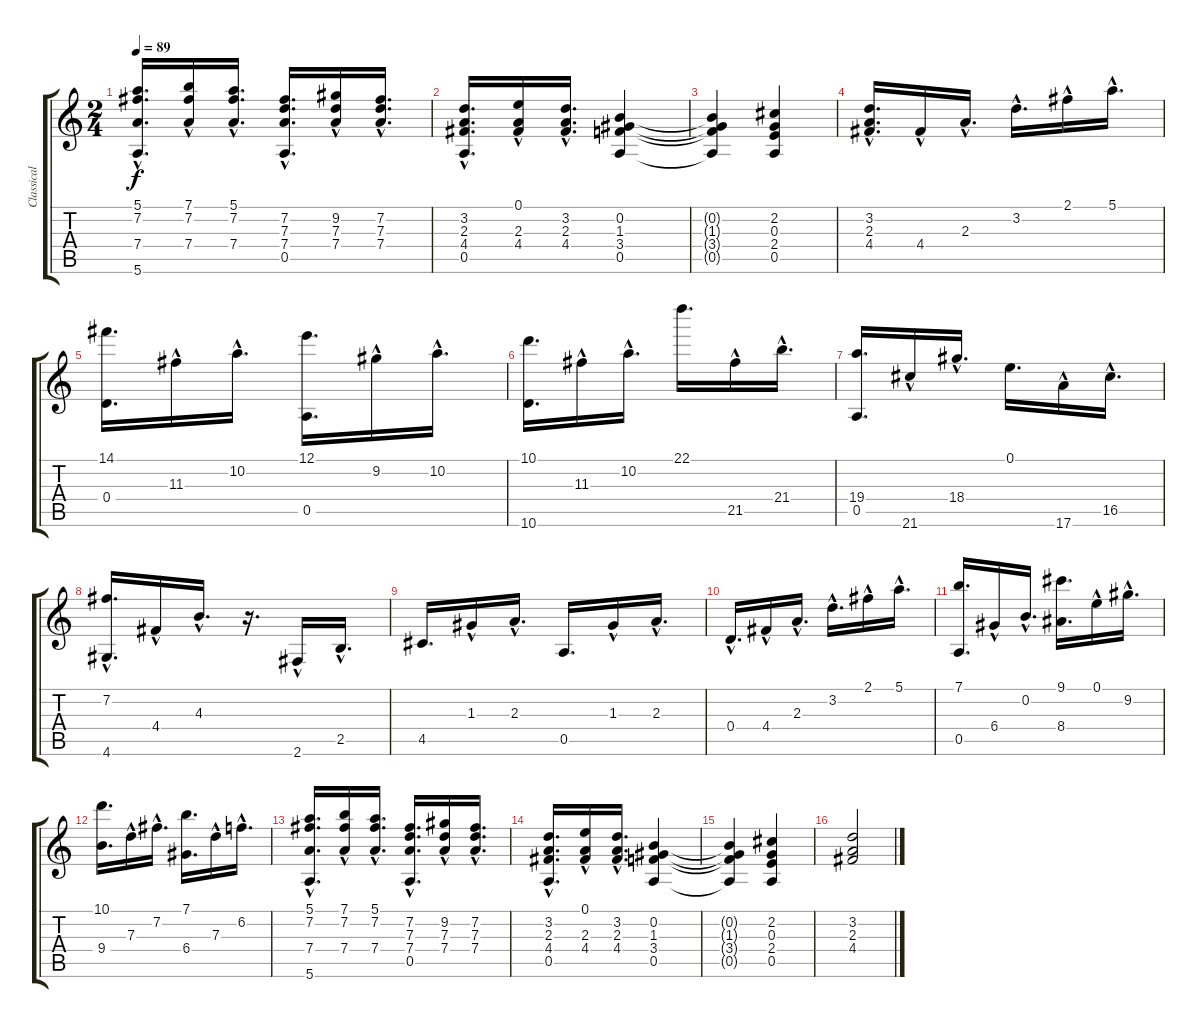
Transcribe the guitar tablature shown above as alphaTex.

\track ("Classical Guitar" "Classical ") {instrument acousticguitarnylon}
\staff {score tabs}
\tuning (E4 B3 G3 D3 A2 E2) {hide}
\ts (2 4)
\tempo 89
\clef g2
\ks c
(5.1{hac} 7.2{hac} 7.4{hac} 5.6).16{d dy f} (7.1{hac} 7.2{hac} 7.4{hac}).16 (5.1{hac} 7.2{hac} 7.4{hac}).16{d} (7.2{hac} 7.3{hac} 7.4{hac} 0.5).16{d} (9.2{hac} 7.3{hac} 7.4{hac}).16 (7.2{hac} 7.3{hac} 7.4{hac}).16{d} |
(3.2{hac} 2.3{hac} 4.4{hac} 0.5).16{d} (0.1{hac} 2.3{hac} 4.4{hac}).16 (3.2{hac} 2.3{hac} 4.4{hac}).16{d} (0.2 1.3 3.4 0.5).4 |
(0.2{t} 1.3{t} 3.4{t} 0.5{t}).4 (2.2 0.3 2.4 0.5).4 |
(3.2{hac} 2.3{hac} 4.4{hac}).16{d} 4.4{hac}.16 2.3{hac}.16{d} 3.2{hac}.16{d} 2.1{hac}.16 5.1{hac}.16{d} |
(14.1 0.4).16{d} 11.3{hac}.16 10.2{hac}.16{d} (12.1 0.5).16{d} 9.2{hac}.16 10.2{hac}.16{d} |
(10.1 10.6).16{d} 11.3{hac}.16 10.2{hac}.16{d} 22.1.16{d} 21.5{hac}.16 21.4{hac}.16{d} |
(19.4 0.5).16{d} 21.6{hac}.16 18.4{hac}.16{d} 0.1.16{d} 17.6{hac}.16 16.5{hac}.16{d} |
(7.2{hac} 4.6).16{d} 4.4{hac}.16 4.3{hac}.16{d} r.16{d} 2.6{hac}.16 2.5{hac}.16{d} |
4.5.16{d} 1.3{hac}.16 2.3{hac}.16{d} 0.5.16{d} 1.3{hac}.16 2.3{hac}.16{d} |
0.4{hac}.16{d} 4.4{hac}.16 2.3{hac}.16{d} 3.2{hac}.16{d} 2.1{hac}.16 5.1{hac}.16{d} |
(7.1 0.5).16{d} 6.4{hac}.16 0.2{hac}.16{d} (9.1 8.4).16{d} 0.1{hac}.16 9.2{hac}.16{d} |
(10.1 9.4).16{d} 7.3{hac}.16 7.2{hac}.16{d} (7.1 6.4).16{d} 7.3{hac}.16 6.2{hac}.16{d} |
(5.1{hac} 7.2{hac} 7.4{hac} 5.6).16{d} (7.1{hac} 7.2{hac} 7.4{hac}).16 (5.1{hac} 7.2{hac} 7.4{hac}).16{d} (7.2{hac} 7.3{hac} 7.4{hac} 0.5).16{d} (9.2{hac} 7.3{hac} 7.4{hac}).16 (7.2{hac} 7.3{hac} 7.4{hac}).16{d} |
(3.2{hac} 2.3{hac} 4.4{hac} 0.5).16{d} (0.1{hac} 2.3{hac} 4.4{hac}).16 (3.2{hac} 2.3{hac} 4.4{hac}).16{d} (0.2 1.3 3.4 0.5).4 |
(0.2{t} 1.3{t} 3.4{t} 0.5{t}).4 (2.2 0.3 2.4 0.5).4 |
(3.2 2.3 4.4).2
